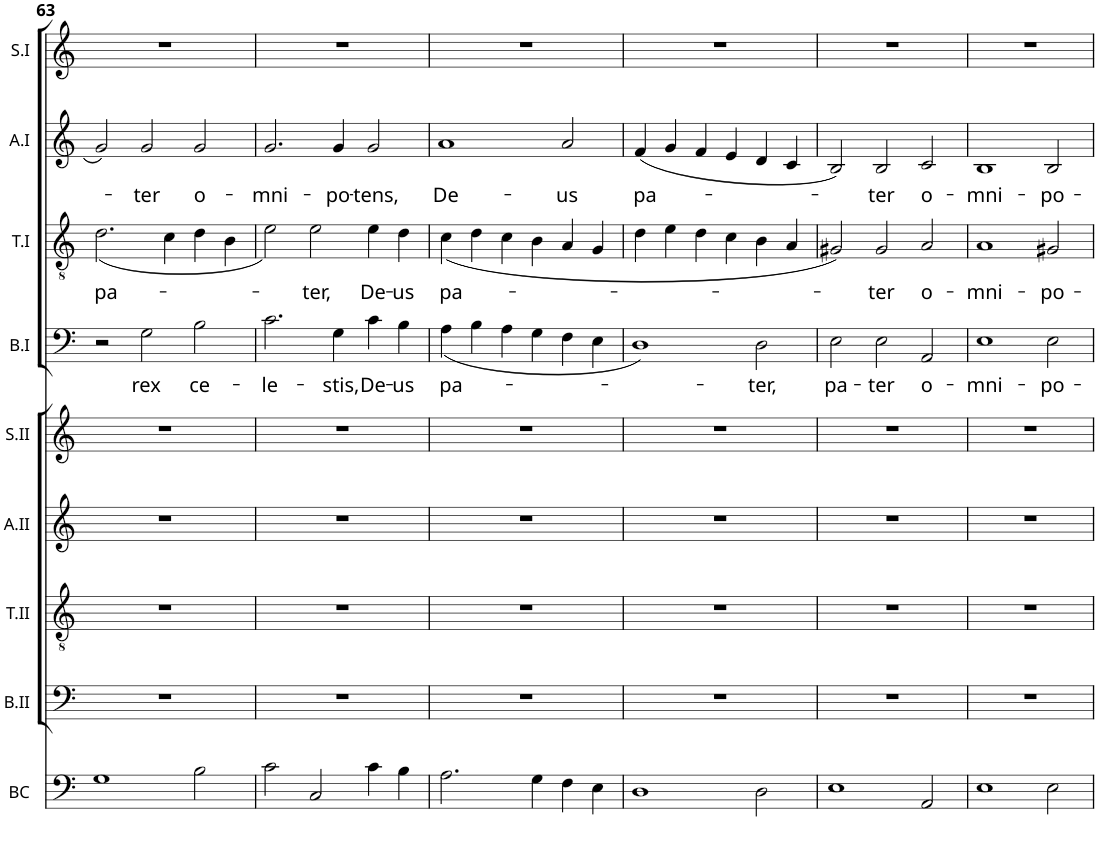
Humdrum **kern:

**kern	**kern	**kern	**kern	**kern	**kern	**text	**kern	**text	**kern	**text	**kern
*part9	*part8	*part7	*part6	*part5	*part4	*part4	*part3	*part3	*part2	*part2	*part1
*staff9	*staff8	*staff7	*staff6	*staff5	*staff4	*staff4	*staff3	*staff3	*staff2	*staff2	*staff1
*I"Basse Continue	*I"Basse II	*I"Tenor II	*I"Alti II	*I"Soprane II	*I"Basse I	*	*I"Tenor I	*	*I"Alti I	*	*I"Soprane I
*I'BC	*I'B.II	*I'T.II	*I'A.II	*I'S.II	*I'B.I	*	*I'T.I	*	*I'A.I	*	*I'S.I
!!LO:PB:g=z
*clefF4	*clefF4	*clefGv2	*clefG2	*clefG2	*clefF4	*	*clefGv2	*	*clefG2	*	*clefG2
*	*Trd1c2	*	*Trd8c14	*	*	*	*	*	*	*	*
*k[]	*k[]	*k[]	*k[]	*k[]	*k[]	*	*k[]	*	*k[]	*	*k[]
*M3/2	*M3/2	*M3/2	*M3/2	*M3/2	*M3/2	*	*M3/2	*	*M3/2	*	*M3/2
=63	=63	=63	=63	=63	=63	=63	=63	=63	=63	=63	=63
!	!	!	!	!	!	!	!	!LO:LY:b	!	!	!
1G	1.r	1.r	1.r	1.r	2r	.	(<2.d\	pa-	2g/	.	1.r
!	!	!	!	!	!	!LO:LY:b	!	!	!	!LO:LY:b	!
.	.	.	.	.	2G\	rex	.	.	2g/	-ter	.
.	.	.	.	.	.	.	4c\	.	.	.	.
!	!	!	!	!	!	!LO:LY:b	!	!	!	!LO:LY:b	!
2B\	.	.	.	.	2B\	ce-	4d\	.	2g/	o-	.
.	.	.	.	.	.	.	4B\	.	.	.	.
=64	=64	=64	=64	=64	=64	=64	=64	=64	=64	=64	=64
!	!	!	!	!	!	!LO:LY:b	!	!	!	!LO:LY:b	!
2c\	1.r	1.r	1.r	1.r	2.c\	-le-	2e\)	.	2.g/	-mni-	1.r
!	!	!	!	!	!	!	!	!LO:LY:b	!	!	!
2C/	.	.	.	.	.	.	2e\	-ter,	.	.	.
!	!	!	!	!	!	!LO:LY:b	!	!	!	!LO:LY:b	!
.	.	.	.	.	4G\	-stis,	.	.	4g/	-po-	.
!	!	!	!	!	!	!LO:LY:b	!	!LO:LY:b	!	!LO:LY:b	!
4c\	.	.	.	.	4c\	De-	4e\	De-	2g/	-tens,	.
!	!	!	!	!	!	!LO:LY:b	!	!LO:LY:b	!	!	!
4B\	.	.	.	.	4B\	-us	4d\	-us	.	.	.
=65	=65	=65	=65	=65	=65	=65	=65	=65	=65	=65	=65
!	!	!	!	!	!	!LO:LY:b	!	!LO:LY:b	!	!LO:LY:b	!
2.A\	1.r	1.r	1.r	1.r	(<4A\	pa-	(<4c\	pa-	1a	De-	1.r
.	.	.	.	.	4B\	.	4d\	.	.	.	.
.	.	.	.	.	4A\	.	4c\	.	.	.	.
4G\	.	.	.	.	4G\	.	4B\	.	.	.	.
!	!	!	!	!	!	!	!	!	!	!LO:LY:b	!
4F\	.	.	.	.	4F\	.	4A/	.	2a/	-us	.
4E\	.	.	.	.	4E\	.	4G/	.	.	.	.
=66	=66	=66	=66	=66	=66	=66	=66	=66	=66	=66	=66
!	!	!	!	!	!	!	!	!	!	!LO:LY:b	!
1D	1.r	1.r	1.r	1.r	1D)	.	4d\	.	(4f/	pa-	1.r
.	.	.	.	.	.	.	4e\	.	4g/	.	.
.	.	.	.	.	.	.	4d\	.	4f/	.	.
.	.	.	.	.	.	.	4c\	.	4e/	.	.
!	!	!	!	!	!	!LO:LY:b	!	!	!	!	!
2D\	.	.	.	.	2D\	-ter,	4B\	.	4d/	.	.
.	.	.	.	.	.	.	4A/	.	4c/	.	.
=67	=67	=67	=67	=67	=67	=67	=67	=67	=67	=67	=67
!	!	!	!	!	!	!LO:LY:b	!	!	!	!	!
1E	1.r	1.r	1.r	1.r	2E\	pa-	2G#X/)	.	2B/)	.	1.r
!	!	!	!	!	!	!LO:LY:b	!	!LO:LY:b	!	!LO:LY:b	!
.	.	.	.	.	2E\	-ter	2G#/	-ter	2B/	-ter	.
!	!	!	!	!	!	!LO:LY:b	!	!LO:LY:b	!	!LO:LY:b	!
2AA/	.	.	.	.	2AA/	o-	2A/	o-	2c/	o-	.
=68	=68	=68	=68	=68	=68	=68	=68	=68	=68	=68	=68
!	!	!	!	!	!	!LO:LY:b	!	!LO:LY:b	!	!LO:LY:b	!
1E	1.r	1.r	1.r	1.r	1E	-mni-	1A	-mni-	1B	-mni-	1.r
!	!	!	!	!	!	!LO:LY:b	!	!LO:LY:b	!	!LO:LY:b	!
2E\	.	.	.	.	2E\	-po-	2G#X/	-po-	2B/	-po-	.
=	=	=	=	=	=	=	=	=	=	=	=
*-	*-	*-	*-	*-	*-	*-	*-	*-	*-	*-	*-
